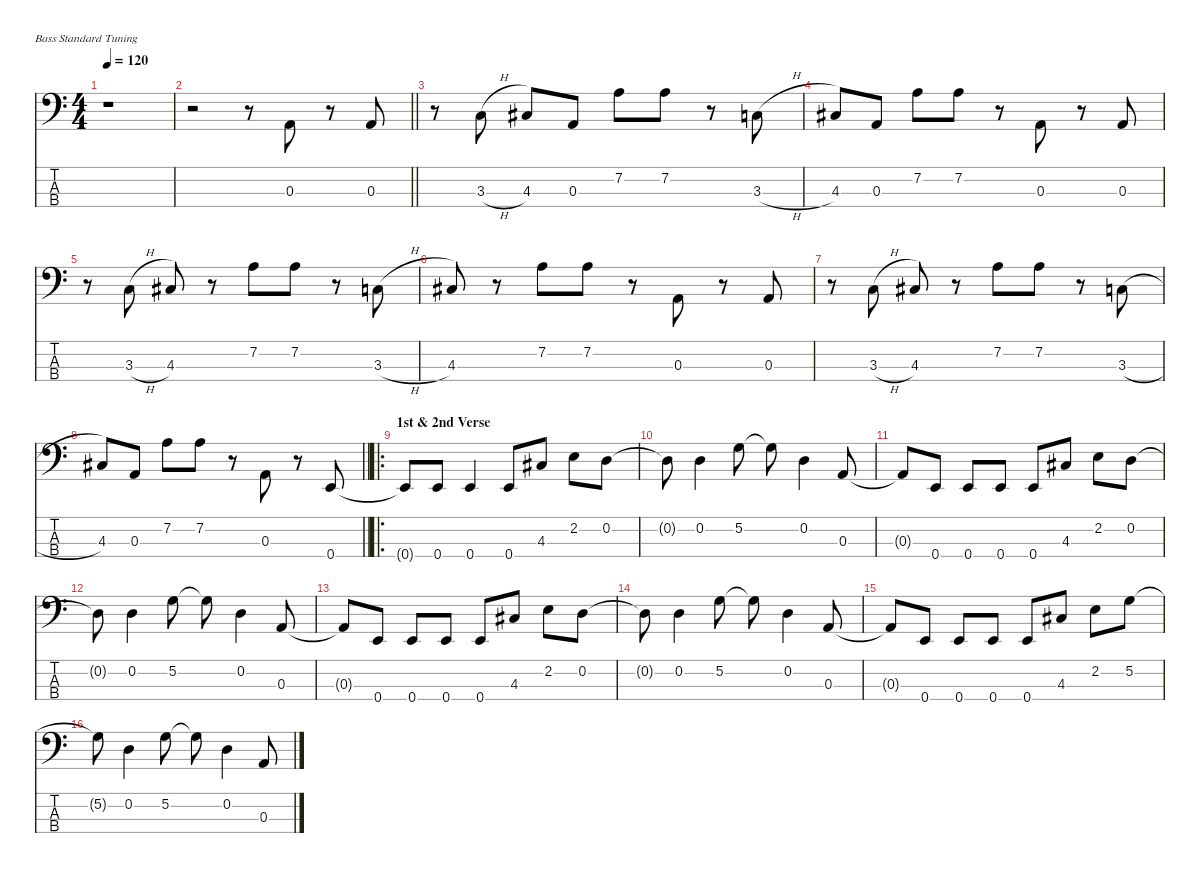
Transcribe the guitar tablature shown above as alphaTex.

\defaultSystemsLayout 4
\hideDynamics
\bracketExtendMode nobrackets
\singleTrackTrackNamePolicy hidden
\multiTrackTrackNamePolicy hidden
\otherSystemsTrackNameOrientation horizontal
\track ("Bass" "el.bs.") {instrument electricbassfinger}
\staff {score tabs}
\tuning (G2 D2 A1 E1)
\ts (4 4)
\tempo 120
\clef f4
\ks c
r.1{dy f instrument electricbassfinger beam Down} |
\barLineRight lightlight
r.2{beam Down} r.8{beam Down} 0.3.8{beam Up} r.8{beam Up} 0.3.8{beam Up} |
r.8{beam Down} 3.3{h}.8{beam Up} 4.3{acc #}.8{beam Up} 0.3.8{beam Up} 7.2.8{beam Down} 7.2.8{beam Down} r.8{beam Down} 3.3{h}.8{beam Up} |
4.3{acc #}.8{beam Up} 0.3.8{beam Up} 7.2.8{beam Down} 7.2.8{beam Down} r.8{beam Down} 0.3.8{beam Up} r.8{beam Up} 0.3.8{beam Up} |
r.8{beam Down} 3.3{h}.8{beam Up} 4.3{acc #}.8{beam Up} r.8{beam Up} 7.2.8{beam Down} 7.2.8{beam Down} r.8{beam Down} 3.3{h}.8{beam Up} |
4.3{acc #}.8{beam Up} r.8{beam Up} 7.2.8{beam Down} 7.2.8{beam Down} r.8{beam Down} 0.3.8{beam Up} r.8{beam Up} 0.3.8{beam Up} |
r.8{beam Down} 3.3{h}.8{beam Up} 4.3{acc #}.8{beam Up} r.8{beam Up} 7.2.8{beam Down} 7.2.8{beam Down} r.8{beam Down} 3.3{h}.8{beam Up} |
\barLineRight lightlight
4.3{acc #}.8{beam Up} 0.3.8{beam Up} 7.2.8{beam Down} 7.2.8{beam Down} r.8{beam Down} 0.3.8{beam Up} r.8{beam Up} 0.4.8{beam Up} |
\ro
\section ("" "1st & 2nd Verse")
0.4{t}.8{beam Up} 0.4.8{beam Up} 0.4.4{beam Up} 0.4.8{beam Up} 4.3{acc #}.8{beam Up} 2.2.8{beam Down} 0.2.8{beam Down} |
0.2{t}.8{beam Down} 0.2.4{beam Down} 5.2.8{beam Down} 5.2{t}.8{beam Down} 0.2.4{beam Down} 0.3.8{beam Up} |
0.3{t}.8{beam Up} 0.4.8{beam Up} 0.4.8{beam Up} 0.4.8{beam Up} 0.4.8{beam Up} 4.3{acc #}.8{beam Up} 2.2.8{beam Down} 0.2.8{beam Down} |
0.2{t}.8{beam Down} 0.2.4{beam Down} 5.2.8{beam Down} 5.2{t}.8{beam Down} 0.2.4{beam Down} 0.3.8{beam Up} |
0.3{t}.8{beam Up} 0.4.8{beam Up} 0.4.8{beam Up} 0.4.8{beam Up} 0.4.8{beam Up} 4.3{acc #}.8{beam Up} 2.2.8{beam Down} 0.2.8{beam Down} |
0.2{t}.8{beam Down} 0.2.4{beam Down} 5.2.8{beam Down} 5.2{t}.8{beam Down} 0.2.4{beam Down} 0.3.8{beam Up} |
0.3{t}.8{beam Up} 0.4.8{beam Up} 0.4.8{beam Up} 0.4.8{beam Up} 0.4.8{beam Up} 4.3{acc #}.8{beam Up} 2.2.8{beam Down} 5.2.8{beam Down} |
5.2{t}.8{beam Down} 0.2.4{beam Down} 5.2.8{beam Down} 5.2{t}.8{beam Down} 0.2.4{beam Down} 0.3.8{beam Up}
